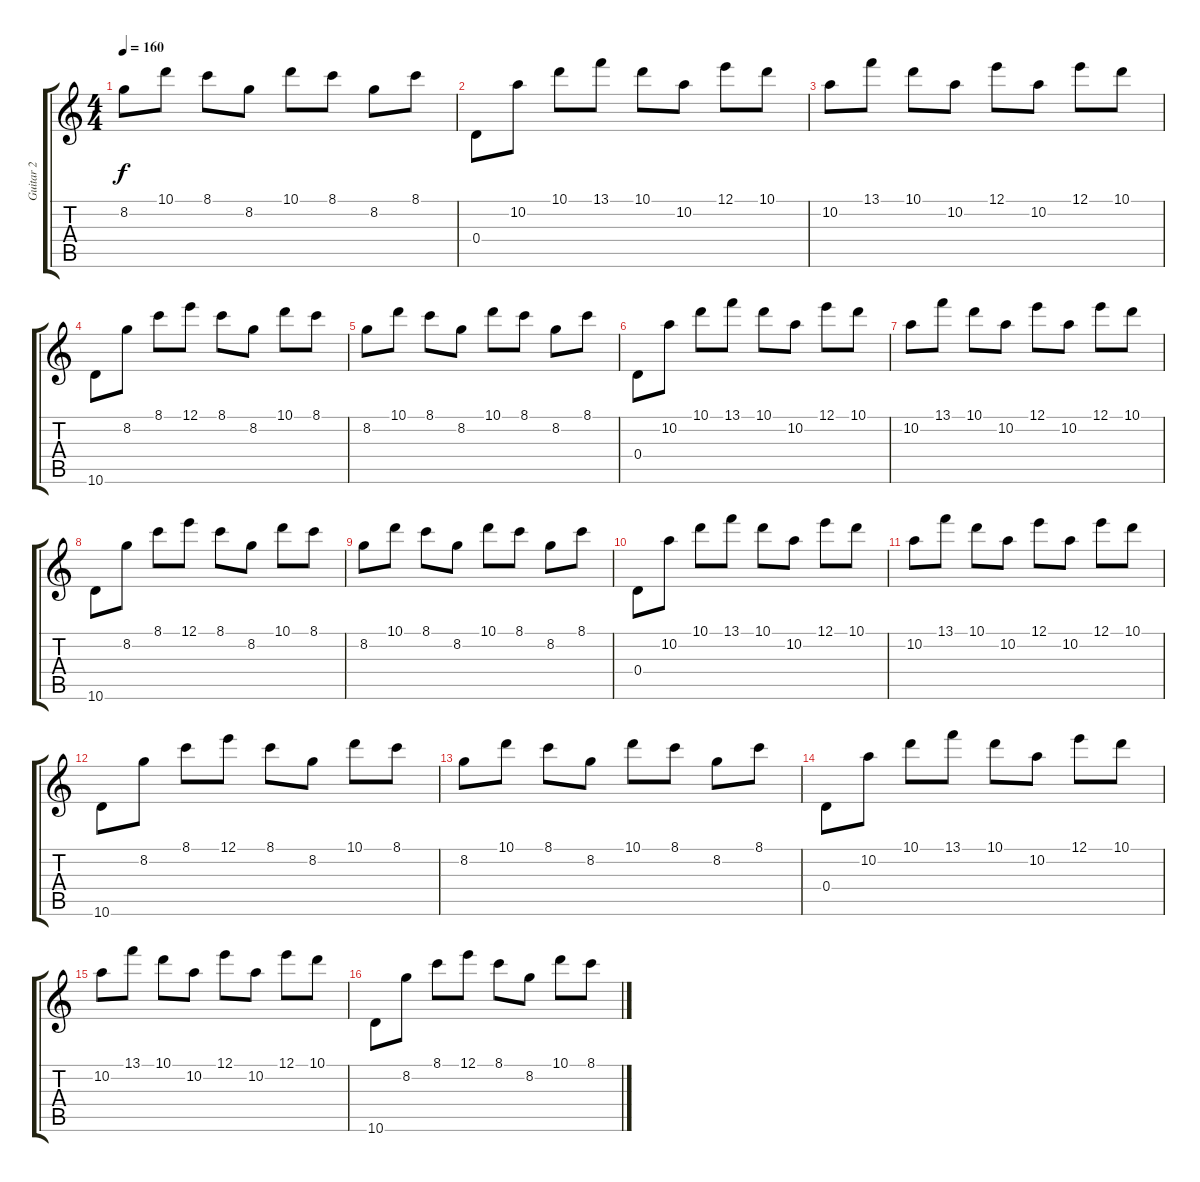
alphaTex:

\track ("Guitar 2" "Guitar 2") {instrument distortionguitar}
\staff {score tabs}
\tuning (E4 B3 G3 D3 A2 E2) {hide}
\ts (4 4)
\tempo 160
\clef g2
\ks c
8.2.8{dy f} 10.1.8 8.1.8 8.2.8 10.1.8 8.1.8 8.2.8 8.1.8 |
0.4.8 10.2.8 10.1.8 13.1.8 10.1.8 10.2.8 12.1.8 10.1.8 |
10.2.8 13.1.8 10.1.8 10.2.8 12.1.8 10.2.8 12.1.8 10.1.8 |
10.6.8 8.2.8 8.1.8 12.1.8 8.1.8 8.2.8 10.1.8 8.1.8 |
8.2.8 10.1.8 8.1.8 8.2.8 10.1.8 8.1.8 8.2.8 8.1.8 |
0.4.8 10.2.8 10.1.8 13.1.8 10.1.8 10.2.8 12.1.8 10.1.8 |
10.2.8 13.1.8 10.1.8 10.2.8 12.1.8 10.2.8 12.1.8 10.1.8 |
10.6.8 8.2.8 8.1.8 12.1.8 8.1.8 8.2.8 10.1.8 8.1.8 |
8.2.8 10.1.8 8.1.8 8.2.8 10.1.8 8.1.8 8.2.8 8.1.8 |
0.4.8 10.2.8 10.1.8 13.1.8 10.1.8 10.2.8 12.1.8 10.1.8 |
10.2.8 13.1.8 10.1.8 10.2.8 12.1.8 10.2.8 12.1.8 10.1.8 |
10.6.8 8.2.8 8.1.8 12.1.8 8.1.8 8.2.8 10.1.8 8.1.8 |
8.2.8 10.1.8 8.1.8 8.2.8 10.1.8 8.1.8 8.2.8 8.1.8 |
0.4.8 10.2.8 10.1.8 13.1.8 10.1.8 10.2.8 12.1.8 10.1.8 |
10.2.8 13.1.8 10.1.8 10.2.8 12.1.8 10.2.8 12.1.8 10.1.8 |
10.6.8 8.2.8 8.1.8 12.1.8 8.1.8 8.2.8 10.1.8 8.1.8
